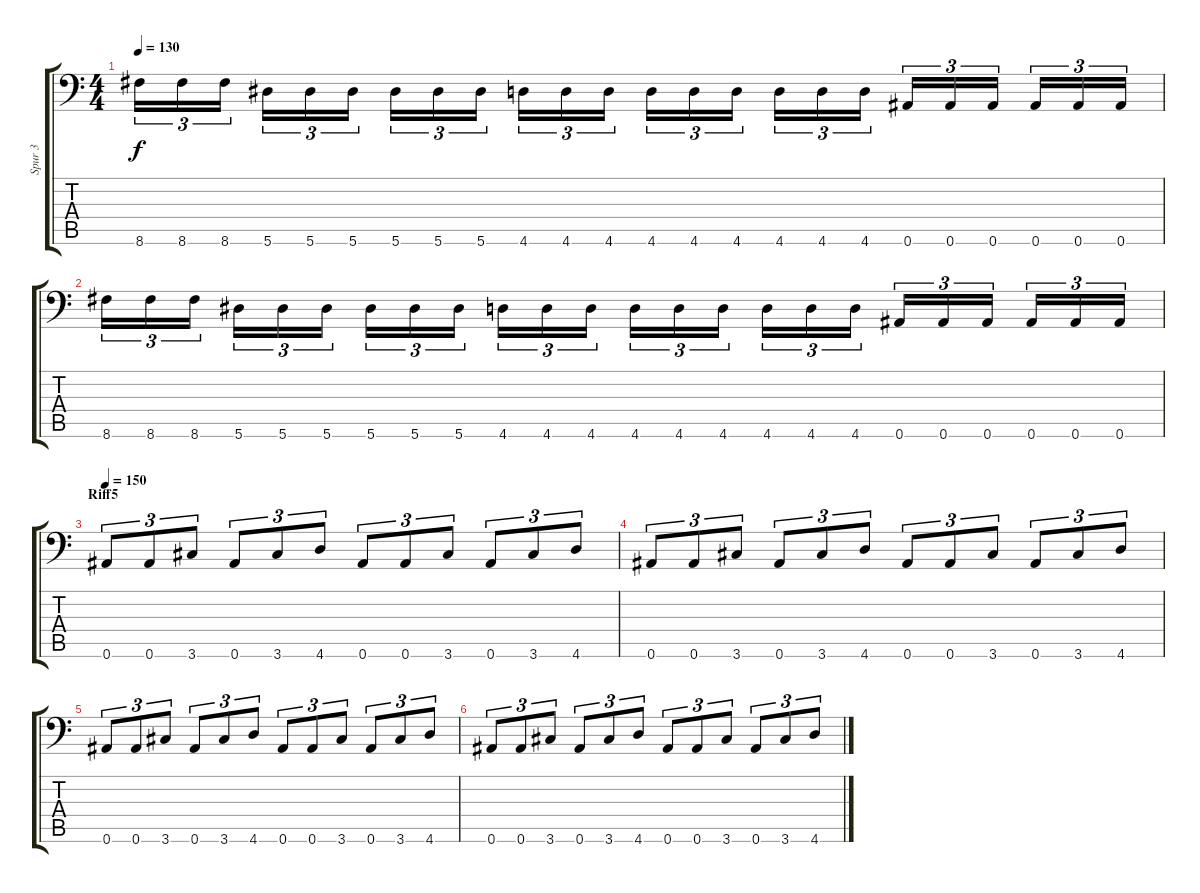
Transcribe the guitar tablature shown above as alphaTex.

\track ("Spur 3" "Spur 3") {instrument distortionguitar}
\staff {score tabs}
\tuning (Bb3 F3 Db3 Ab2 Eb2 Bb1) {hide}
\ts (4 4)
\tempo 130
\clef f4
\ks c
8.6.16{tu (3 2) dy f} 8.6.16{tu (3 2)} 8.6.16{tu (3 2)} 5.6.16{tu (3 2)} 5.6.16{tu (3 2)} 5.6.16{tu (3 2)} 5.6.16{tu (3 2)} 5.6.16{tu (3 2)} 5.6.16{tu (3 2)} 4.6.16{tu (3 2)} 4.6.16{tu (3 2)} 4.6.16{tu (3 2)} 4.6.16{tu (3 2)} 4.6.16{tu (3 2)} 4.6.16{tu (3 2)} 4.6.16{tu (3 2)} 4.6.16{tu (3 2)} 4.6.16{tu (3 2)} 0.6.16{tu (3 2)} 0.6.16{tu (3 2)} 0.6.16{tu (3 2)} 0.6.16{tu (3 2)} 0.6.16{tu (3 2)} 0.6.16{tu (3 2)} |
8.6.16{tu (3 2)} 8.6.16{tu (3 2)} 8.6.16{tu (3 2)} 5.6.16{tu (3 2)} 5.6.16{tu (3 2)} 5.6.16{tu (3 2)} 5.6.16{tu (3 2)} 5.6.16{tu (3 2)} 5.6.16{tu (3 2)} 4.6.16{tu (3 2)} 4.6.16{tu (3 2)} 4.6.16{tu (3 2)} 4.6.16{tu (3 2)} 4.6.16{tu (3 2)} 4.6.16{tu (3 2)} 4.6.16{tu (3 2)} 4.6.16{tu (3 2)} 4.6.16{tu (3 2)} 0.6.16{tu (3 2)} 0.6.16{tu (3 2)} 0.6.16{tu (3 2)} 0.6.16{tu (3 2)} 0.6.16{tu (3 2)} 0.6.16{tu (3 2)} |
\section ("" "Riff5")
\tempo 150
0.6.8{tu (3 2)} 0.6.8{tu (3 2)} 3.6.8{tu (3 2)} 0.6.8{tu (3 2)} 3.6.8{tu (3 2)} 4.6.8{tu (3 2)} 0.6.8{tu (3 2)} 0.6.8{tu (3 2)} 3.6.8{tu (3 2)} 0.6.8{tu (3 2)} 3.6.8{tu (3 2)} 4.6.8{tu (3 2)} |
0.6.8{tu (3 2)} 0.6.8{tu (3 2)} 3.6.8{tu (3 2)} 0.6.8{tu (3 2)} 3.6.8{tu (3 2)} 4.6.8{tu (3 2)} 0.6.8{tu (3 2)} 0.6.8{tu (3 2)} 3.6.8{tu (3 2)} 0.6.8{tu (3 2)} 3.6.8{tu (3 2)} 4.6.8{tu (3 2)} |
0.6.8{tu (3 2)} 0.6.8{tu (3 2)} 3.6.8{tu (3 2)} 0.6.8{tu (3 2)} 3.6.8{tu (3 2)} 4.6.8{tu (3 2)} 0.6.8{tu (3 2)} 0.6.8{tu (3 2)} 3.6.8{tu (3 2)} 0.6.8{tu (3 2)} 3.6.8{tu (3 2)} 4.6.8{tu (3 2)} |
0.6.8{tu (3 2)} 0.6.8{tu (3 2)} 3.6.8{tu (3 2)} 0.6.8{tu (3 2)} 3.6.8{tu (3 2)} 4.6.8{tu (3 2)} 0.6.8{tu (3 2)} 0.6.8{tu (3 2)} 3.6.8{tu (3 2)} 0.6.8{tu (3 2)} 3.6.8{tu (3 2)} 4.6.8{tu (3 2)}
